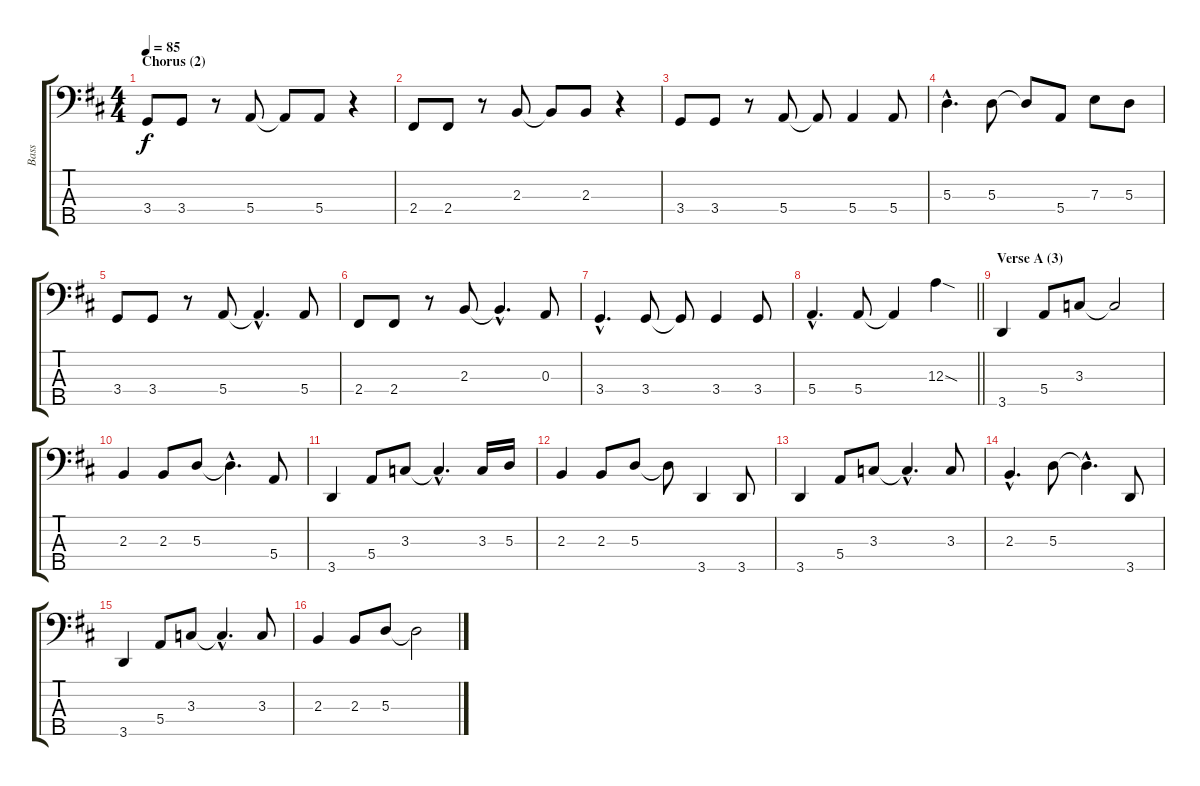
\track ("Bass" "Bass") {instrument electricbassfinger}
\staff {score tabs}
\tuning (G2 D2 A1 E1 B0) {hide}
\ts (4 4)
\section ("" "Chorus (2)")
\tempo 85
\clef f4
\ks d
3.4.8{dy f} 3.4.8 r.8 5.4.8 5.4{t}.8 5.4.8 r.4 |
2.4.8 2.4.8 r.8 2.3.8 2.3{t}.8 2.3.8 r.4 |
3.4.8 3.4.8 r.8 5.4.8 5.4{t}.8 5.4.4 5.4.8 |
5.3{hac}.4{d} 5.3.8 5.3{t}.8 5.4.8 7.3.8 5.3.8 |
3.4.8 3.4.8 r.8 5.4.8 5.4{hac t}.4{d} 5.4.8 |
2.4.8 2.4.8 r.8 2.3.8 2.3{hac t}.4{d} 0.3.8 |
3.4{hac}.4{d} 3.4.8 3.4{t}.8 3.4.4 3.4.8 |
\barLineRight lightlight
5.4{hac}.4{d} 5.4.8 5.4{t}.4 12.3{sod}.4 |
\section ("" "Verse A (3)")
3.5.4 5.4.8 3.3.8 3.3{t}.2 |
2.3.4 2.3.8 5.3.8 5.3{hac t}.4{d} 5.4.8 |
3.5.4 5.4.8 3.3.8 3.3{hac t}.4{d} 3.3.16 5.3.16 |
2.3.4 2.3.8 5.3.8 5.3{t}.8 3.5.4 3.5.8 |
3.5.4 5.4.8 3.3.8 3.3{hac t}.4{d} 3.3.8 |
2.3{hac}.4{d} 5.3.8 5.3{hac t}.4{d} 3.5.8 |
3.5.4 5.4.8 3.3.8 3.3{hac t}.4{d} 3.3.8 |
2.3.4 2.3.8 5.3.8 5.3{t}.2
